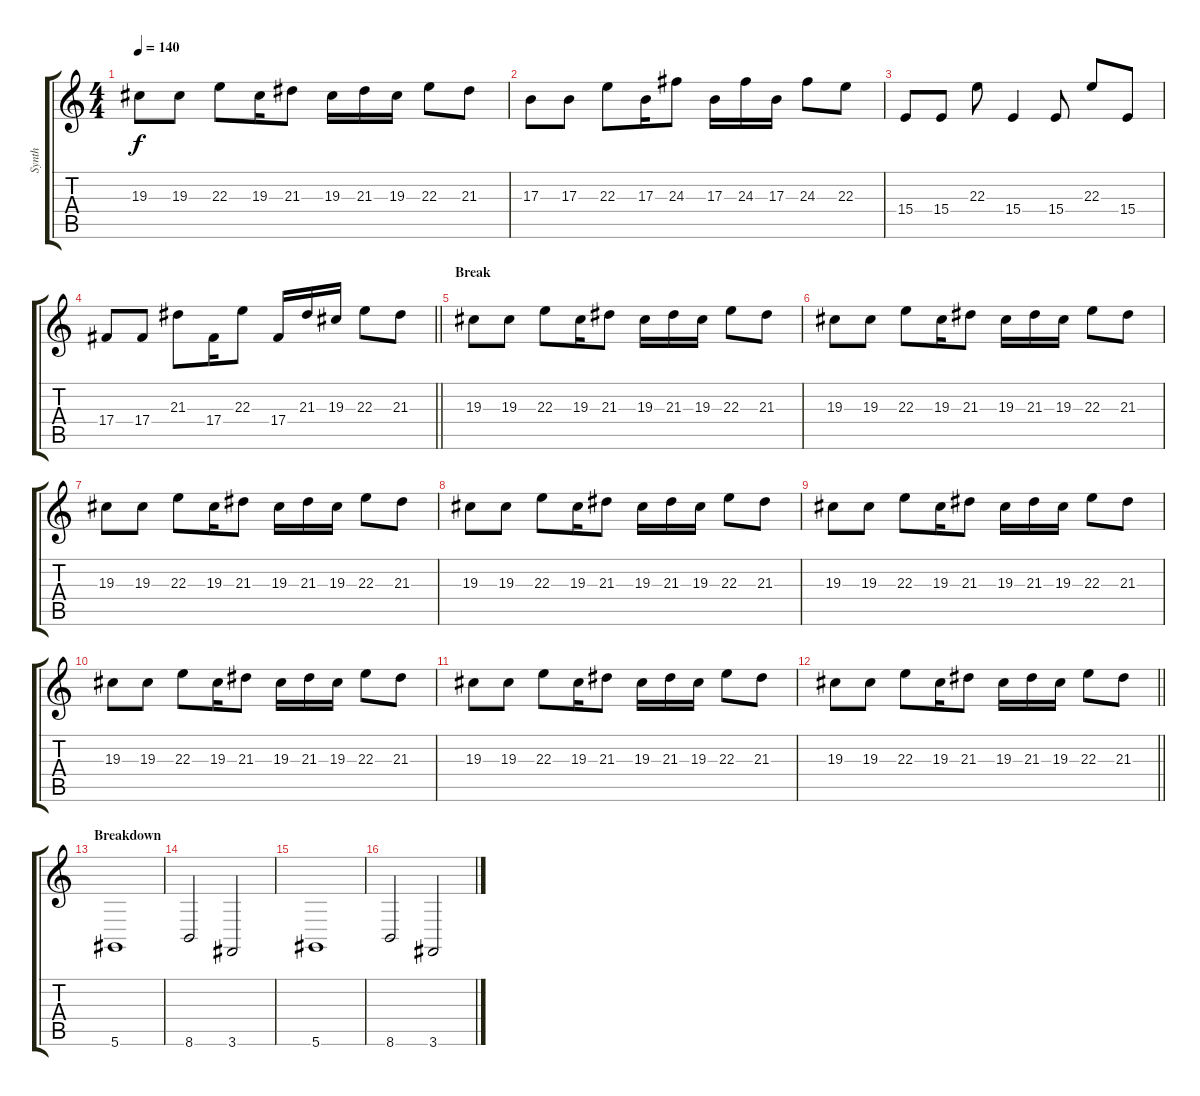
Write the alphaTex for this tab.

\track ("Synth" "Synth") {instrument lead1square}
\staff {score tabs}
\tuning (Eb4 Bb3 Gb3 Db3 Ab2 Eb2) {hide}
\ts (4 4)
\tempo 140
\clef g2
\ks c
19.3.8{dy f} 19.3.8 22.3.8 19.3.16 21.3.8 19.3.16 21.3.16 19.3.16 22.3.8 21.3.8 |
17.3.8 17.3.8 22.3.8 17.3.16 24.3.8 17.3.16 24.3.16 17.3.16 24.3.8 22.3.8 |
15.4.8 15.4.8 22.3.8 15.4.4 15.4.8 22.3.8 15.4.8 |
\barLineRight lightlight
17.4.8 17.4.8 21.3.8 17.4.16 22.3.8 17.4.16 21.3.16 19.3.16 22.3.8 21.3.8 |
\section ("" "Break")
19.3.8 19.3.8 22.3.8 19.3.16 21.3.8 19.3.16 21.3.16 19.3.16 22.3.8 21.3.8 |
19.3.8 19.3.8 22.3.8 19.3.16 21.3.8 19.3.16 21.3.16 19.3.16 22.3.8 21.3.8 |
19.3.8 19.3.8 22.3.8 19.3.16 21.3.8 19.3.16 21.3.16 19.3.16 22.3.8 21.3.8 |
19.3.8 19.3.8 22.3.8 19.3.16 21.3.8 19.3.16 21.3.16 19.3.16 22.3.8 21.3.8 |
19.3.8 19.3.8 22.3.8 19.3.16 21.3.8 19.3.16 21.3.16 19.3.16 22.3.8 21.3.8 |
19.3.8 19.3.8 22.3.8 19.3.16 21.3.8 19.3.16 21.3.16 19.3.16 22.3.8 21.3.8 |
19.3.8 19.3.8 22.3.8 19.3.16 21.3.8 19.3.16 21.3.16 19.3.16 22.3.8 21.3.8 |
\barLineRight lightlight
19.3.8 19.3.8 22.3.8 19.3.16 21.3.8 19.3.16 21.3.16 19.3.16 22.3.8 21.3.8 |
\section ("" "Breakdown")
5.6.1{instrument fx7echoes} |
8.6.2 3.6.2 |
5.6.1{instrument fx7echoes} |
8.6.2 3.6.2
